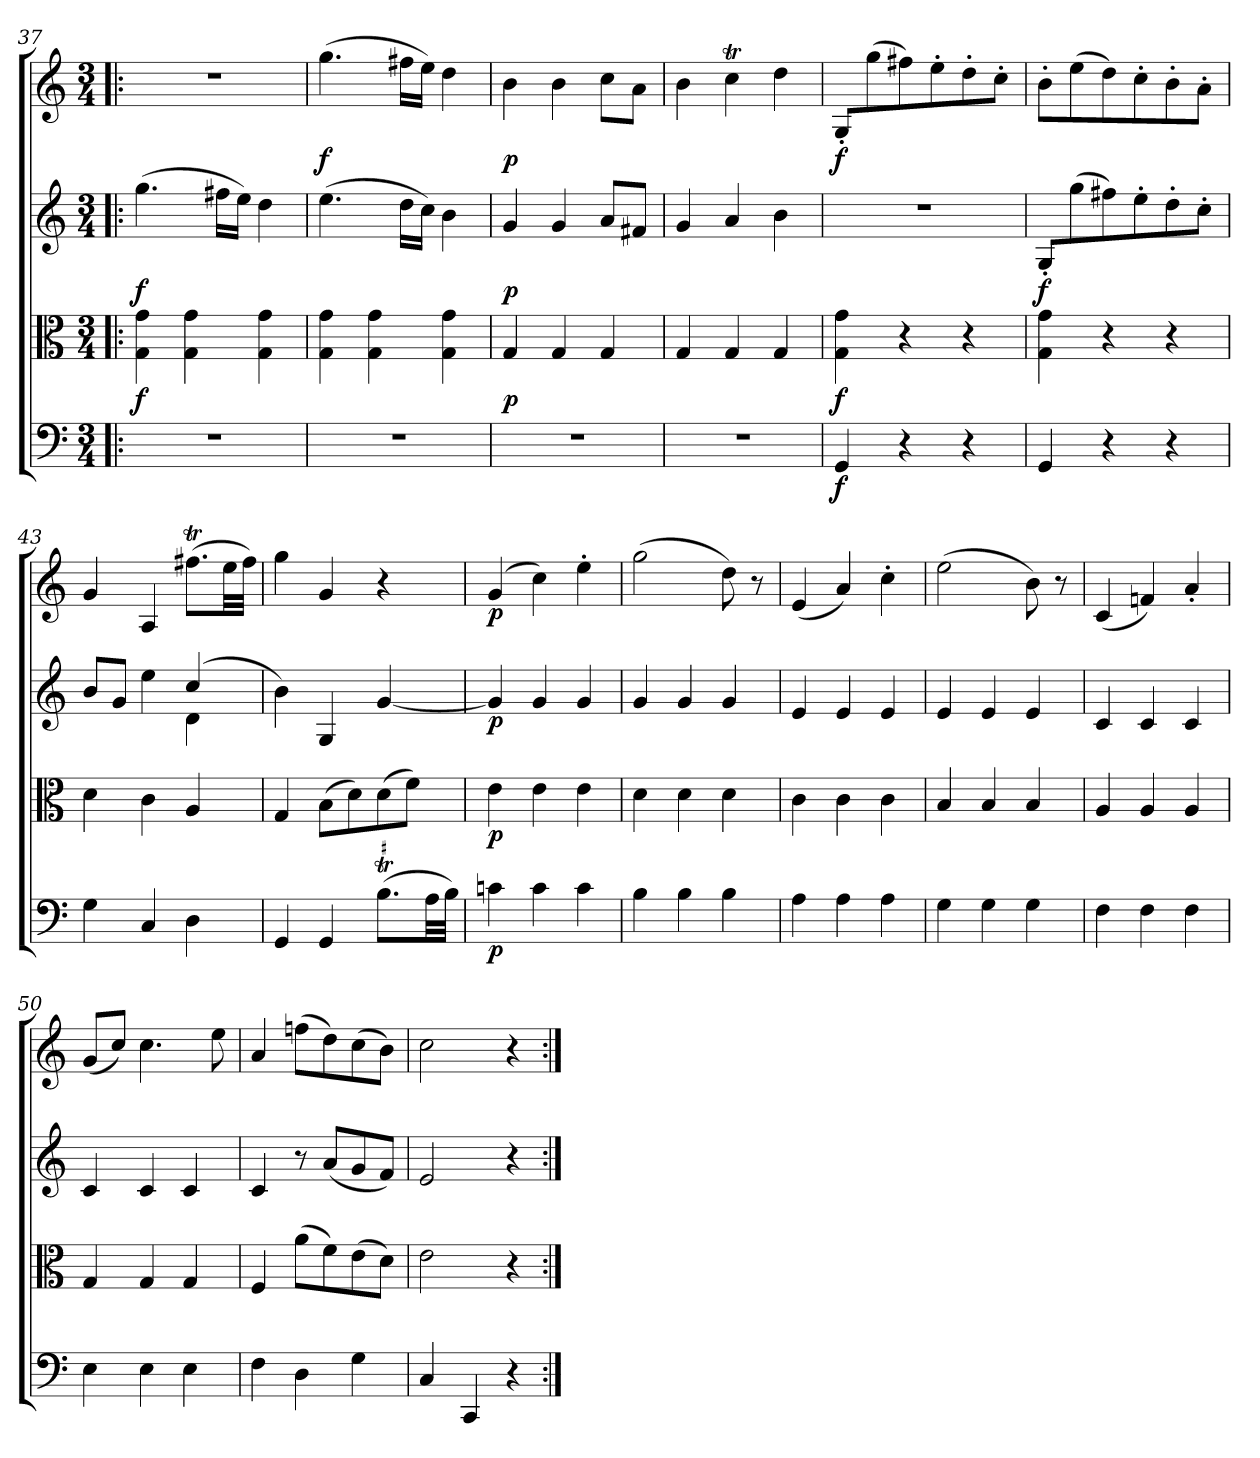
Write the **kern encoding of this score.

**kern	**dynam	**kern	**dynam	**kern	**dynam	**kern	**dynam
*part4	*part4	*part3	*part3	*part2	*part2	*part1	*part1
*staff4	*staff4	*staff3	*staff3	*staff2	*staff2	*staff1	*staff1
*clefF4	*	*clefC3	*	*clefG2	*	*clefG2	*
*k[]	*	*k[]	*	*k[]	*	*k[]	*
*C:	*	*C:	*	*C:	*	*C:	*
*M3/4	*	*M3/4	*	*M3/4	*	*M3/4	*
=37!|:	=37!|:	=37!|:	=37!|:	=37!|:	=37!|:	=37!|:	=37!|:
2.r	.	4G\ 4g\	f	(4.gg\	f	2.r	.
.	.	4G\ 4g\	.	.	.	.	.
.	.	.	.	16ff#X\LL	.	.	.
.	.	.	.	16ee\JJ)	.	.	.
.	.	4G\ 4g\	.	4dd\	.	.	.
=38	=38	=38	=38	=38	=38	=38	=38
2.r	.	4G\ 4g\	.	(4.ee\	.	(4.gg\	f
.	.	4G\ 4g\	.	.	.	.	.
.	.	.	.	16dd\LL	.	16ff#X\LL	.
.	.	.	.	16cc\JJ)	.	16ee\JJ)	.
.	.	4G\ 4g\	.	4b\	.	4dd\	.
=39	=39	=39	=39	=39	=39	=39	=39
2.r	.	4G/	p	4g/	p	4b\	p
.	.	4G/	.	4g/	.	4b\	.
.	.	4G/	.	8a/L	.	8cc\L	.
.	.	.	.	8f#X/J	.	8a\J	.
=40	=40	=40	=40	=40	=40	=40	=40
2.r	.	4G/	.	4g/	.	4b\	.
.	.	4G/	.	4a/	.	4ccT\	.
.	.	4G/	.	4b\	.	4dd\	.
=41	=41	=41	=41	=41	=41	=41	=41
4GG/	f	4G\ 4g\	f	2.r	.	8G'/L	f
.	.	.	.	.	.	(8gg\	.
4r	.	4r	.	.	.	8ff#X\)	.
.	.	.	.	.	.	8ee'\	.
4r	.	4r	.	.	.	8dd'\	.
.	.	.	.	.	.	8cc'\J	.
=42	=42	=42	=42	=42	=42	=42	=42
4GG/	.	4G\ 4g\	.	8G'/L	f	8b'\L	.
.	.	.	.	(8gg\	.	(8ee\	.
4r	.	4r	.	8ff#X\)	.	8dd\)	.
.	.	.	.	8ee'\	.	8cc'\	.
4r	.	4r	.	8dd'\	.	8b'\	.
.	.	.	.	8cc'\J	.	8a'\J	.
=43	=43	=43	=43	=43	=43	=43	=43
*	*	*	*	*^	*	*	*
4G\	.	4d\	.	8b/L	2ryy	.	4g/	.
.	.	.	.	8g/J	.	.	.	.
4C/	.	4c\	.	4ee\	.	.	4A/	.
4D\	.	4A/	.	(4cc/	4d\	.	(8.ff#Xt\L	.
.	.	.	.	.	.	.	32ee\LL	.
.	.	.	.	.	.	.	32ff#\JJJ)	.
*	*	*	*	*v	*v	*	*	*
=44	=44	=44	=44	=44	=44	=44	=44
4GG/	.	4G/	.	4b\)	.	4gg\	.
4GG/	.	(8B\L	.	4G/	.	4g/	.
.	.	8d\)	.	.	.	.	.
!LO:TR:acc=#	!	!	!	!	!	!	!
(8.BT\L	.	(8d\	.	[4g/	.	4r	.
.	.	8f\J)	.	.	.	.	.
32A\LL	.	.	.	.	.	.	.
32B\JJJ)	.	.	.	.	.	.	.
=45	=45	=45	=45	=45	=45	=45	=45
4cn\	p	4e\	p	4g/]	p	(4g/	p
4c\	.	4e\	.	4g/	.	4cc\)	.
4c\	.	4e\	.	4g/	.	4ee'\	.
=46	=46	=46	=46	=46	=46	=46	=46
4B\	.	4d\	.	4g/	.	(2gg\	.
4B\	.	4d\	.	4g/	.	.	.
4B\	.	4d\	.	4g/	.	8dd\)	.
.	.	.	.	.	.	8r	.
=47	=47	=47	=47	=47	=47	=47	=47
4A\	.	4c\	.	4e/	.	(4e/	.
4A\	.	4c\	.	4e/	.	4a/)	.
4A\	.	4c\	.	4e/	.	4cc'\	.
=48	=48	=48	=48	=48	=48	=48	=48
4G\	.	4B/	.	4e/	.	(2ee\	.
4G\	.	4B/	.	4e/	.	.	.
4G\	.	4B/	.	4e/	.	8b\)	.
.	.	.	.	.	.	8r	.
=49	=49	=49	=49	=49	=49	=49	=49
4F\	.	4A/	.	4c/	.	(4c/	.
4F\	.	4A/	.	4c/	.	4fn/)	.
4F\	.	4A/	.	4c/	.	4a'/	.
=50	=50	=50	=50	=50	=50	=50	=50
4E\	.	4G/	.	4c/	.	(8g/L	.
.	.	.	.	.	.	8cc/J)	.
4E\	.	4G/	.	4c/	.	4.cc\	.
4E\	.	4G/	.	4c/	.	.	.
.	.	.	.	.	.	8ee\	.
=51	=51	=51	=51	=51	=51	=51	=51
4F\	.	4F/	.	4c/	.	4a/	.
4D\	.	(8a\L	.	8r	.	(8ffn\L	.
.	.	8f\)	.	(8a/L	.	8dd\)	.
4G\	.	(8e\	.	8g/	.	(8cc\	.
.	.	8d\J)	.	8f/J)	.	8b\J)	.
=52	=52	=52	=52	=52	=52	=52	=52
4C/	.	2e\	.	2e/	.	2cc\	.
4CC/	.	.	.	.	.	.	.
4r	.	4r	.	4r	.	4r	.
=:|!	=:|!	=:|!	=:|!	=:|!	=:|!	=:|!	=:|!
*-	*-	*-	*-	*-	*-	*-	*-
